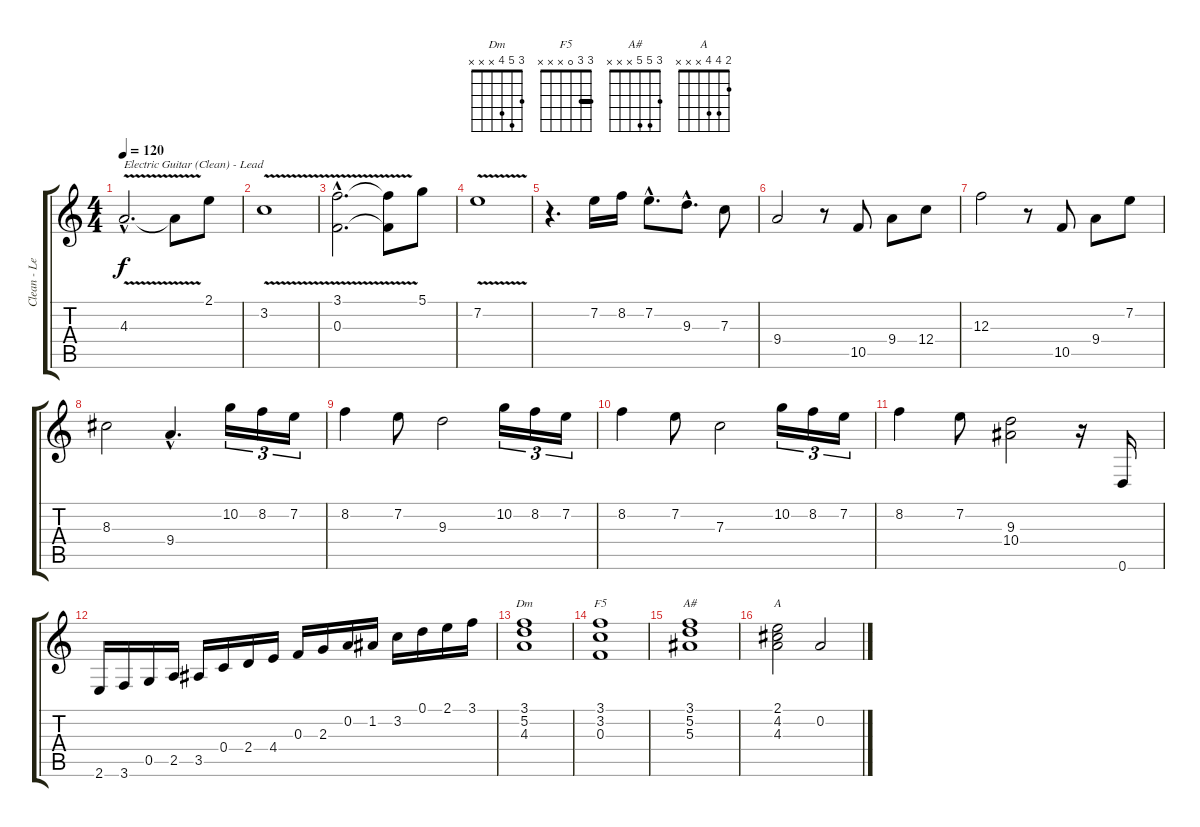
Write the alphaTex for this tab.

\track ("Clean - Lead" "Clean - Le") {instrument electricguitarjazz}
\staff {score tabs}
\tuning (D4 A3 F3 C3 G2 D2) {hide}
\chord ("Dm" 3 5 4 x x x)
\chord ("F5" 3 3 0 x x x) {barre 3}
\chord ("A#" 3 5 5 x x x)
\chord ("A" 2 4 4 x x x)
\ts (4 4)
\tempo 120
\clef g2
\ks c
4.3{v hac}.2{d txt "Electric Guitar (Clean) - Lead" dy f instrument electricguitarjazz} 4.3{t}.8 2.1.8 |
3.2{v}.1 |
(3.1{v hac} 0.3{hac}).2{d} (3.1{t} 0.3{t}).8 5.1.8 |
7.2{v}.1 |
r.4{d} 7.2.16 8.2.16 7.2{hac}.8{d} 9.3{hac}.8{d} 7.3.8 |
9.4.2 r.8 10.5.8 9.4.8 12.4.8 |
12.3.2 r.8 10.5.8 9.4.8 7.2.8 |
8.3.2 9.4{hac}.4{d} 10.2.16{tu (3 2)} 8.2.16{tu (3 2)} 7.2.16{tu (3 2)} |
8.2.4 7.2.8 9.3.2 10.2.16{tu (3 2)} 8.2.16{tu (3 2)} 7.2.16{tu (3 2)} |
8.2.4 7.2.8 7.3.2 10.2.16{tu (3 2)} 8.2.16{tu (3 2)} 7.2.16{tu (3 2)} |
8.2.4 7.2.8 (9.3 10.4).2 r.16 0.6.16 |
2.6.16 3.6.16 0.5.16 2.5.16 3.5.16 0.4.16 2.4.16 4.4.16 0.3.16 2.3.16 0.2.16 1.2.16 3.2.16 0.1.16 2.1.16 3.1.16 |
(3.1 5.2 4.3).1{ch "Dm"} |
(3.1 3.2 0.3).1{ch "F5"} |
(3.1 5.2 5.3).1{ch "A#"} |
(2.1 4.2 4.3).2{ch "A"} 0.2.2
